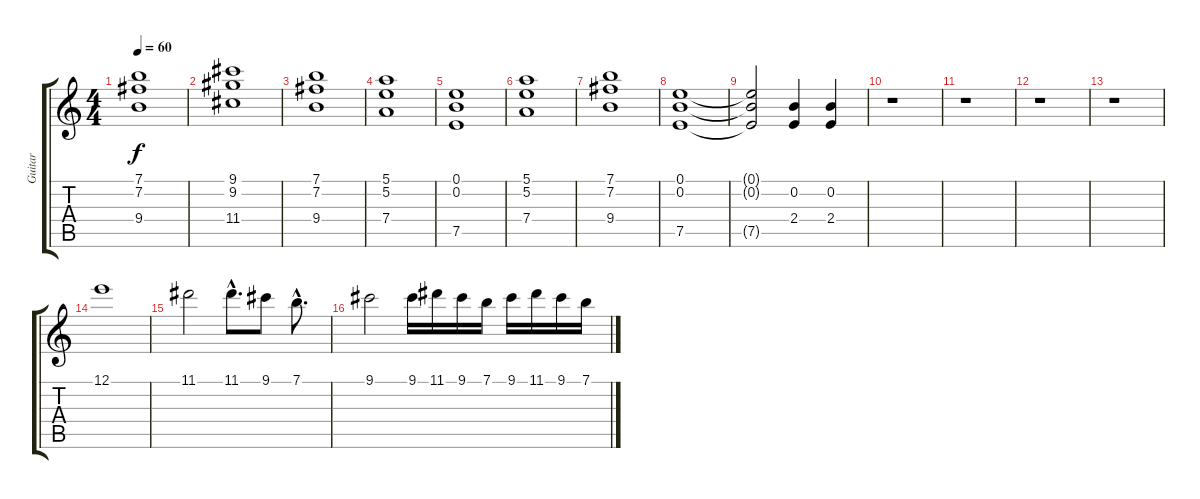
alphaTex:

\track ("Guitar" "Guitar") {instrument distortionguitar}
\staff {score tabs}
\tuning (E4 B3 G3 D3 A2 E2) {hide}
\ts (4 4)
\tempo 60
\clef g2
\ks c
(7.1 7.2 9.4).1{dy f} |
(9.1 9.2 11.4).1 |
(7.1 7.2 9.4).1 |
(5.1 5.2 7.4).1 |
(0.1 0.2 7.5).1 |
(5.1 5.2 7.4).1 |
(7.1 7.2 9.4).1 |
(0.1 0.2 7.5).1 |
(0.1{t} 0.2{t} 7.5{t}).2 (0.2 2.4).4 (0.2 2.4).4 |
r.1 |
r.1 |
r.1 |
r.1 |
12.1.1 |
11.1.2 11.1{hac}.8{d} 9.1.8 7.1{hac}.8{d} |
9.1.2 9.1.16 11.1.16 9.1.16 7.1.16 9.1.16 11.1.16 9.1.16 7.1.16
